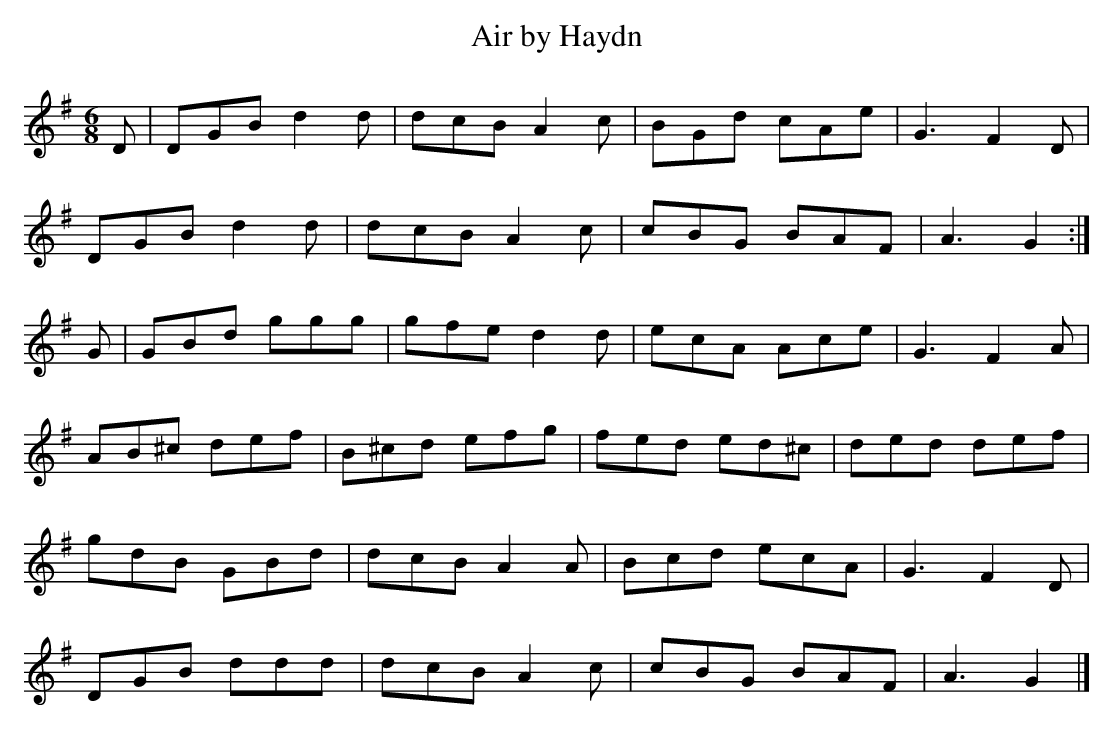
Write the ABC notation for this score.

X:1
T:Air by Haydn
M:6/8
L:1/8
K:G
D|DGB d2d|dcB A2c|BGd cAe|G3 F2D|
DGB d2d|dcB A2c|cBG BAF|A3G2:|
G|GBd ggg|gfe d2d|ecA Ace|G3F2A|
AB^c def|B^cd efg|fed ed^c|ded def|
gdB GBd|dcB A2A|Bcd ecA|G3 F2D|
DGB ddd|dcB A2c|cBG BAF|A3 G2|]
